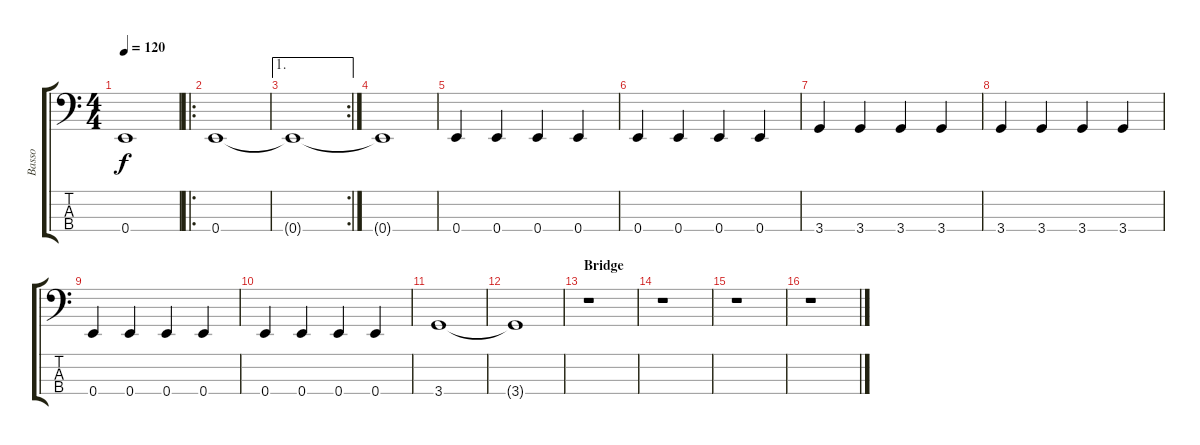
\track ("Basso" "Basso") {instrument electricbassfinger}
\staff {score tabs}
\tuning (G2 D2 A1 E1) {hide}
\ts (4 4)
\tempo 120
\clef f4
\ks c
0.4{t}.1{dy f} |
\ro
0.4.1 |
\ae 1
\rc 2
0.4{t}.1 |
0.4{t}.1 |
0.4.4 0.4.4 0.4.4 0.4.4 |
0.4.4 0.4.4 0.4.4 0.4.4 |
3.4.4 3.4.4 3.4.4 3.4.4 |
3.4.4 3.4.4 3.4.4 3.4.4 |
0.4.4 0.4.4 0.4.4 0.4.4 |
0.4.4 0.4.4 0.4.4 0.4.4 |
3.4.1 |
3.4{t}.1{volume 8} |
\section ("" "Bridge")
r.1{volume 16} |
r.1 |
r.1 |
r.1
